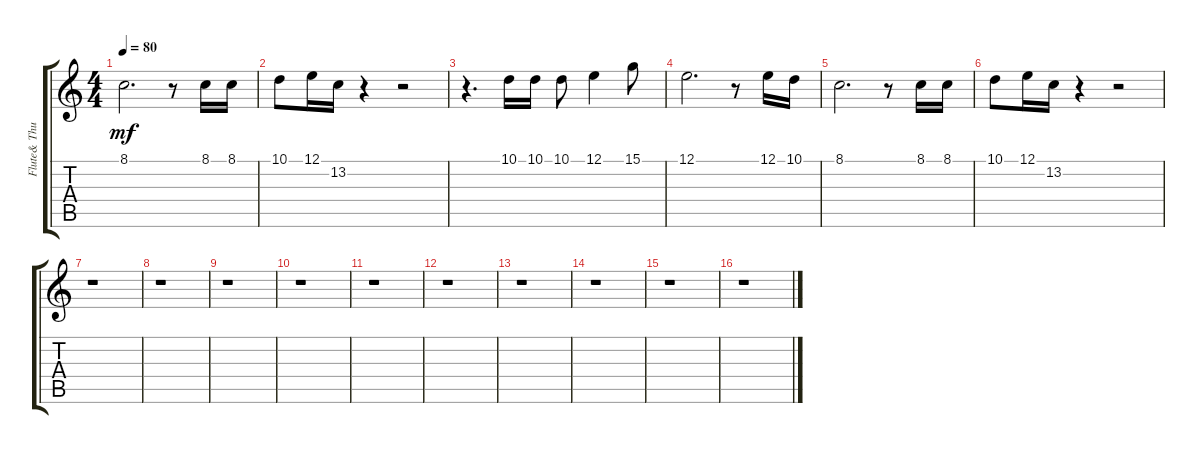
\track ("Flute& Thunder" "Flute& Thu") {instrument flute}
\staff {score tabs}
\tuning (E4 B3 G3 D3 A2 E2) {hide}
\ts (4 4)
\tempo 80
\clef g2
\ks c
8.1.2{d dy mf} r.8 8.1.16 8.1.16 |
10.1.8 12.1.16 13.2.16 r.4 r.2 |
r.4{d} 10.1.16 10.1.16 10.1.8 12.1.4 15.1.8 |
12.1.2{d} r.8 12.1.16 10.1.16 |
8.1.2{d} r.8 8.1.16 8.1.16 |
10.1.8 12.1.16 13.2.16 r.4 r.2 |
r.1 |
r.1 |
r.1 |
r.1 |
r.1 |
r.1 |
r.1 |
r.1 |
r.1 |
r.1
